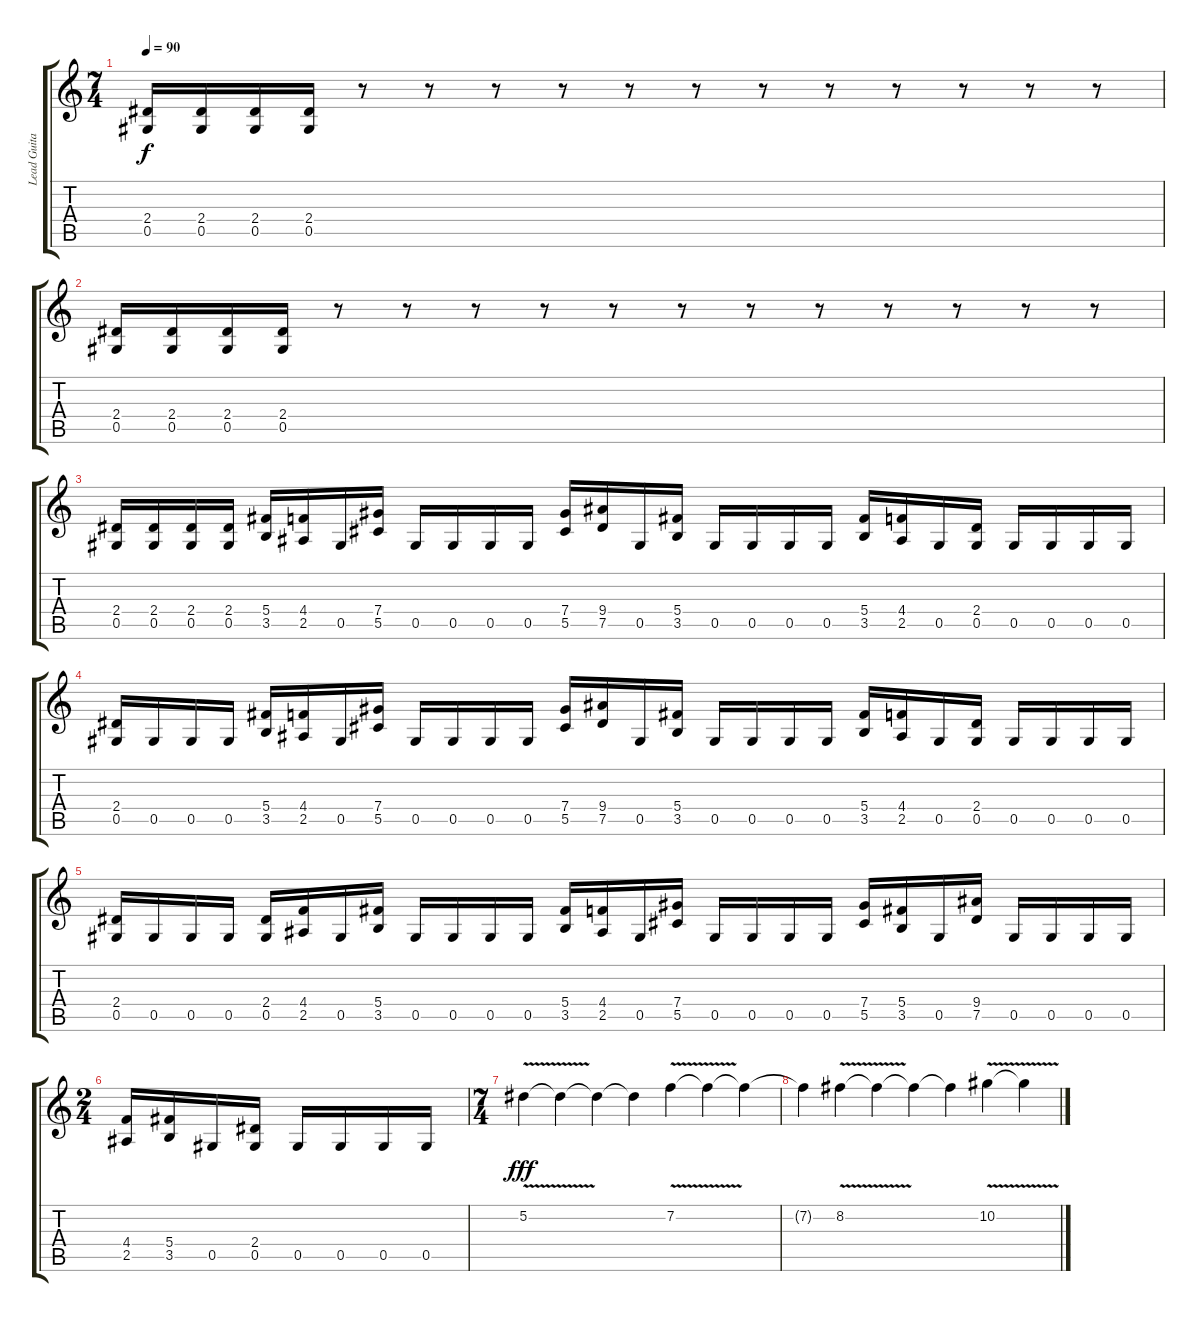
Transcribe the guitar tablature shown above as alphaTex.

\track ("Lead Guitar" "Lead Guita") {instrument distortionguitar}
\staff {score tabs}
\tuning (Eb4 Bb3 Gb3 Db3 Ab2 Eb2) {hide}
\ts (7 4)
\tempo 90
\clef g2
\ks c
(2.4 0.5).16{dy f} (2.4 0.5).16 (2.4 0.5).16 (2.4 0.5).16 r.8 r.8 r.8 r.8 r.8 r.8 r.8 r.8 r.8 r.8 r.8 r.8 |
(2.4 0.5).16 (2.4 0.5).16 (2.4 0.5).16 (2.4 0.5).16 r.8 r.8 r.8 r.8 r.8 r.8 r.8 r.8 r.8 r.8 r.8 r.8 |
(2.4 0.5).16 (2.4 0.5).16 (2.4 0.5).16 (2.4 0.5).16 (5.4 3.5).16 (4.4 2.5).16 0.5.16 (7.4 5.5).16 0.5.16 0.5.16 0.5.16 0.5.16 (7.4 5.5).16 (9.4 7.5).16 0.5.16 (5.4 3.5).16 0.5.16 0.5.16 0.5.16 0.5.16 (5.4 3.5).16 (4.4 2.5).16 0.5.16 (2.4 0.5).16 0.5.16 0.5.16 0.5.16 0.5.16 |
(2.4 0.5).16 0.5.16 0.5.16 0.5.16 (5.4 3.5).16 (4.4 2.5).16 0.5.16 (7.4 5.5).16 0.5.16 0.5.16 0.5.16 0.5.16 (7.4 5.5).16 (9.4 7.5).16 0.5.16 (5.4 3.5).16 0.5.16 0.5.16 0.5.16 0.5.16 (5.4 3.5).16 (4.4 2.5).16 0.5.16 (2.4 0.5).16 0.5.16 0.5.16 0.5.16 0.5.16 |
(2.4 0.5).16 0.5.16 0.5.16 0.5.16 (2.4 0.5).16 (4.4 2.5).16 0.5.16 (5.4 3.5).16 0.5.16 0.5.16 0.5.16 0.5.16 (5.4 3.5).16 (4.4 2.5).16 0.5.16 (7.4 5.5).16 0.5.16 0.5.16 0.5.16 0.5.16 (7.4 5.5).16 (5.4 3.5).16 0.5.16 (9.4 7.5).16 0.5.16 0.5.16 0.5.16 0.5.16 |
\ts (2 4)
(4.4 2.5).16 (5.4 3.5).16 0.5.16 (2.4 0.5).16 0.5.16 0.5.16 0.5.16 0.5.16 |
\ts (7 4)
5.2{v}.4{dy fff} 5.2{t}.4 5.2{t}.4 5.2{t}.4 7.2{v}.4 7.2{t}.4 7.2{t}.4 |
7.2{t}.4 8.2{v}.4 8.2{t}.4 8.2{t}.4 8.2{t}.4 10.2{v}.4 10.2{t}.4
